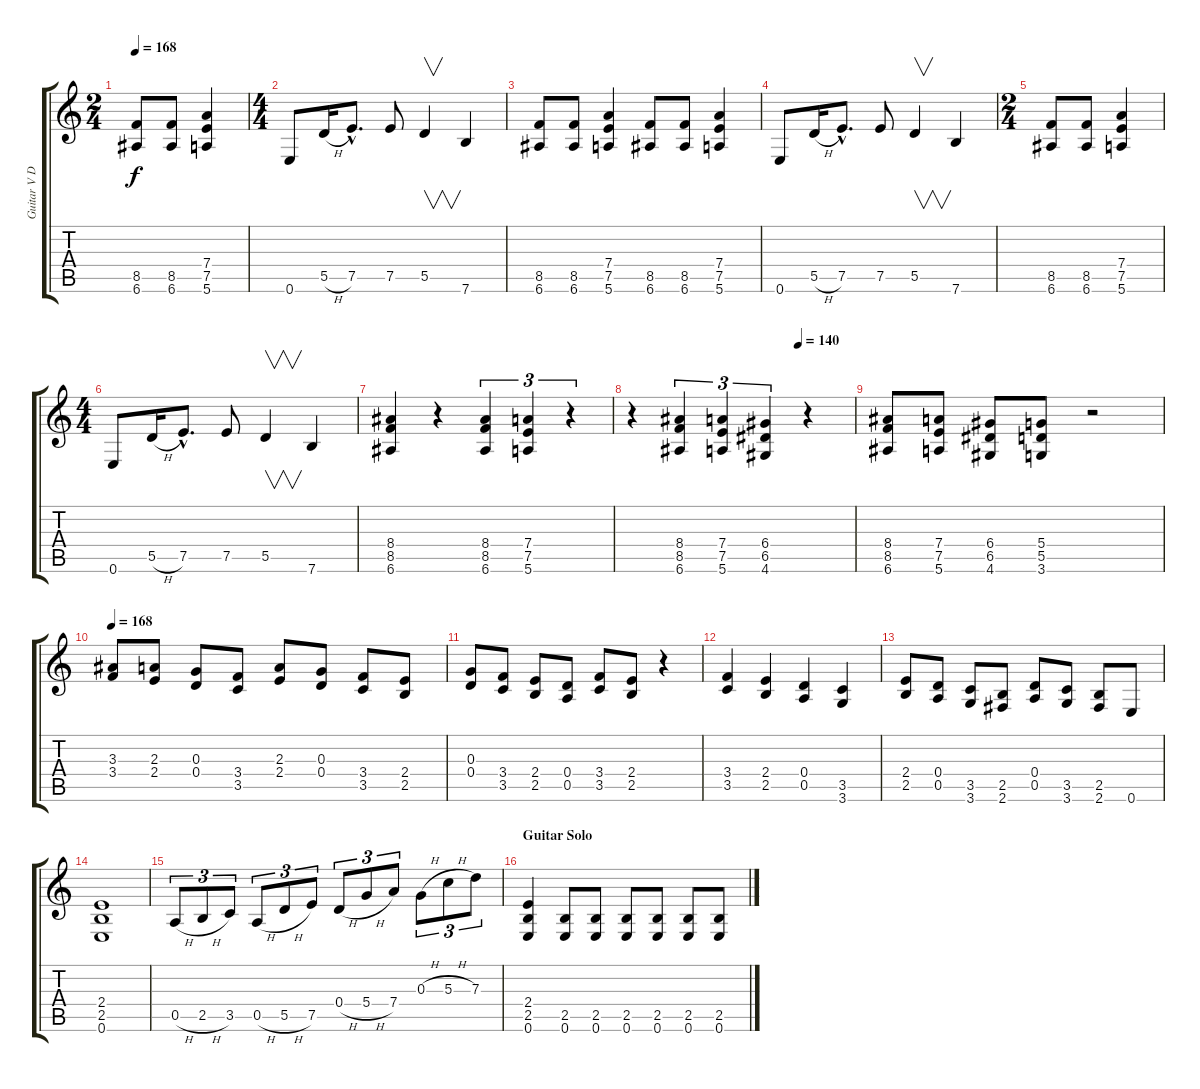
\track ("Guitar V Distortion" "Guitar V D") {instrument distortionguitar}
\staff {score tabs}
\tuning (E4 B3 G3 D3 A2 E2) {hide}
\ts (2 4)
\tempo 168
\clef g2
\ks c
(8.5 6.6).8{dy f} (8.5 6.6).8 (7.4 7.5 5.6).4 |
\ts (4 4)
0.6.8 5.5{h}.16 7.5{hac}.8{d} 7.5.8 5.5.4{v} 7.6.4 |
(8.5 6.6).8 (8.5 6.6).8 (7.4 7.5 5.6).4 (8.5 6.6).8 (8.5 6.6).8 (7.4 7.5 5.6).4 |
0.6.8 5.5{h}.16 7.5{hac}.8{d} 7.5.8 5.5.4{v} 7.6.4 |
\ts (2 4)
(8.5 6.6).8 (8.5 6.6).8 (7.4 7.5 5.6).4 |
\ts (4 4)
0.6.8 5.5{h}.16 7.5{hac}.8{d} 7.5.8 5.5.4{v} 7.6.4 |
(8.4 8.5 6.6).4 r.4 (8.4 8.5 6.6).4{tu (3 2)} (7.4 7.5 5.6).4{tu (3 2)} r.4{tu (3 2)} |
\tempo (140 0.75)
r.4 (8.4 8.5 6.6).4{tu (3 2)} (7.4 7.5 5.6).4{tu (3 2)} (6.4 6.5 4.6).4{tu (3 2)} r.4 |
(8.4 8.5 6.6).8 (7.4 7.5 5.6).8 (6.4 6.5 4.6).8 (5.4 5.5 3.6).8 r.2 |
\tempo 168
(3.3 3.4).8 (2.3 2.4).8 (0.3 0.4).8 (3.4 3.5).8 (2.3 2.4).8 (0.3 0.4).8 (3.4 3.5).8 (2.4 2.5).8 |
(0.3 0.4).8 (3.4 3.5).8 (2.4 2.5).8 (0.4 0.5).8 (3.4 3.5).8 (2.4 2.5).8 r.4 |
(3.4 3.5).4 (2.4 2.5).4 (0.4 0.5).4 (3.5 3.6).4 |
(2.4 2.5).8 (0.4 0.5).8 (3.5 3.6).8 (2.5 2.6).8 (0.4 0.5).8 (3.5 3.6).8 (2.5 2.6).8 0.6.8 |
(2.4 2.5 0.6).1 |
0.5{h}.8{tu (3 2)} 2.5{h}.8{tu (3 2)} 3.5.8{tu (3 2)} 0.5{h}.8{tu (3 2)} 5.5{h}.8{tu (3 2)} 7.5.8{tu (3 2)} 0.4{h}.8{tu (3 2)} 5.4{h}.8{tu (3 2)} 7.4.8{tu (3 2)} 0.3{h}.8{tu (3 2)} 5.3{h}.8{tu (3 2)} 7.3.8{tu (3 2)} |
\section ("" "Guitar Solo")
(2.4 2.5 0.6).4 (2.5 0.6).8 (2.5 0.6).8 (2.5 0.6).8 (2.5 0.6).8 (2.5 0.6).8 (2.5 0.6).8
